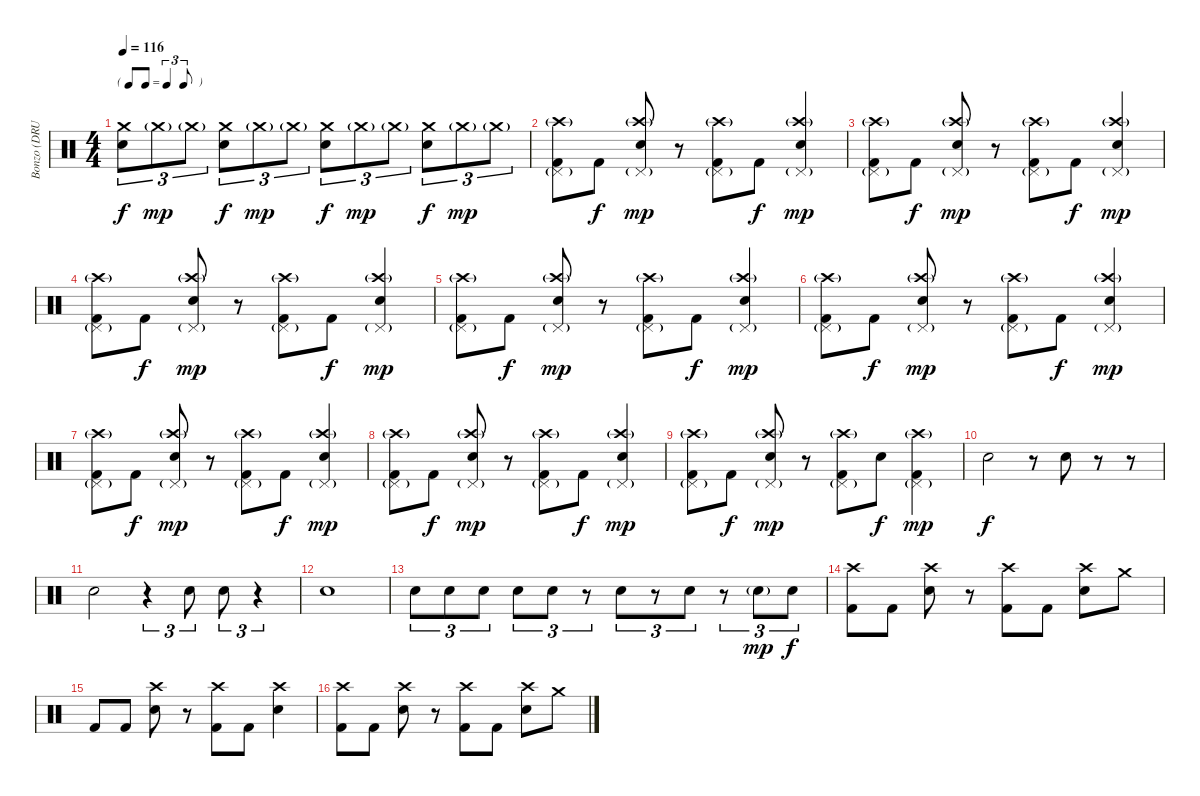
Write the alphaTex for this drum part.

\track ("Bonzo (DRUMS)" "Bonzo (DRU") {instrument percussion}
\staff {score}
\articulation defaults
\ts (4 4)
\tf triplet8th
\tempo 116
\clef neutral
\ks c
("Crash medium (hit)" "Snare (hit) 2").8{tu (3 2) dy f} "Crash medium (hit)"{g}.8{tu (3 2) dy mp} "Crash medium (hit)"{g}.8{tu (3 2)} ("Crash medium (hit)" "Snare (hit) 2").8{tu (3 2) dy f} "Crash medium (hit)"{g}.8{tu (3 2) dy mp} "Crash medium (hit)"{g}.8{tu (3 2)} ("Crash medium (hit)" "Snare (hit) 2").8{tu (3 2) dy f} "Crash medium (hit)"{g}.8{tu (3 2) dy mp} "Crash medium (hit)"{g}.8{tu (3 2)} ("Crash medium (hit)" "Snare (hit) 2").8{tu (3 2) dy f} "Crash medium (hit)"{g}.8{tu (3 2) dy mp} "Crash medium (hit)"{g}.8{tu (3 2)} |
("Crash high (hit)"{g} "Pedal Hi-Hat (hit)"{g} "Kick (hit) 2").8 "Kick (hit) 2".8{dy f} ("Crash high (hit)"{g} "Pedal Hi-Hat (hit)"{g} "Snare (hit) 2").8{dy mp} r.8 ("Crash high (hit)"{g} "Pedal Hi-Hat (hit)"{g} "Kick (hit) 2").8 "Kick (hit) 2".8{dy f} ("Crash high (hit)"{g} "Pedal Hi-Hat (hit)"{g} "Snare (hit) 2").4{dy mp} |
("Crash high (hit)"{g} "Pedal Hi-Hat (hit)"{g} "Kick (hit) 2").8 "Kick (hit) 2".8{dy f} ("Crash high (hit)"{g} "Pedal Hi-Hat (hit)"{g} "Snare (hit) 2").8{dy mp} r.8 ("Crash high (hit)"{g} "Pedal Hi-Hat (hit)"{g} "Kick (hit) 2").8 "Kick (hit) 2".8{dy f} ("Crash high (hit)"{g} "Pedal Hi-Hat (hit)"{g} "Snare (hit) 2").4{dy mp} |
("Crash high (hit)"{g} "Pedal Hi-Hat (hit)"{g} "Kick (hit) 2").8 "Kick (hit) 2".8{dy f} ("Crash high (hit)"{g} "Pedal Hi-Hat (hit)"{g} "Snare (hit) 2").8{dy mp} r.8 ("Crash high (hit)"{g} "Pedal Hi-Hat (hit)"{g} "Kick (hit) 2").8 "Kick (hit) 2".8{dy f} ("Crash high (hit)"{g} "Pedal Hi-Hat (hit)"{g} "Snare (hit) 2").4{dy mp} |
("Crash high (hit)"{g} "Pedal Hi-Hat (hit)"{g} "Kick (hit) 2").8 "Kick (hit) 2".8{dy f} ("Crash high (hit)"{g} "Pedal Hi-Hat (hit)"{g} "Snare (hit) 2").8{dy mp} r.8 ("Crash high (hit)"{g} "Pedal Hi-Hat (hit)"{g} "Kick (hit) 2").8 "Kick (hit) 2".8{dy f} ("Crash high (hit)"{g} "Pedal Hi-Hat (hit)"{g} "Snare (hit) 2").4{dy mp} |
("Crash high (hit)"{g} "Pedal Hi-Hat (hit)"{g} "Kick (hit) 2").8 "Kick (hit) 2".8{dy f} ("Crash high (hit)"{g} "Pedal Hi-Hat (hit)"{g} "Snare (hit) 2").8{dy mp} r.8 ("Crash high (hit)"{g} "Pedal Hi-Hat (hit)"{g} "Kick (hit) 2").8 "Kick (hit) 2".8{dy f} ("Crash high (hit)"{g} "Pedal Hi-Hat (hit)"{g} "Snare (hit) 2").4{dy mp} |
("Crash high (hit)"{g} "Pedal Hi-Hat (hit)"{g} "Kick (hit) 2").8 "Kick (hit) 2".8{dy f} ("Crash high (hit)"{g} "Pedal Hi-Hat (hit)"{g} "Snare (hit) 2").8{dy mp} r.8 ("Crash high (hit)"{g} "Pedal Hi-Hat (hit)"{g} "Kick (hit) 2").8 "Kick (hit) 2".8{dy f} ("Crash high (hit)"{g} "Pedal Hi-Hat (hit)"{g} "Snare (hit) 2").4{dy mp} |
("Crash high (hit)"{g} "Pedal Hi-Hat (hit)"{g} "Kick (hit) 2").8 "Kick (hit) 2".8{dy f} ("Crash high (hit)"{g} "Pedal Hi-Hat (hit)"{g} "Snare (hit) 2").8{dy mp} r.8 ("Crash high (hit)"{g} "Pedal Hi-Hat (hit)"{g} "Kick (hit) 2").8 "Kick (hit) 2".8{dy f} ("Crash high (hit)"{g} "Pedal Hi-Hat (hit)"{g} "Snare (hit) 2").4{dy mp} |
("Crash high (hit)"{g} "Pedal Hi-Hat (hit)"{g} "Kick (hit) 2").8 "Kick (hit) 2".8{dy f} ("Crash high (hit)"{g} "Pedal Hi-Hat (hit)"{g} "Snare (hit) 2").8{dy mp} r.8 ("Crash high (hit)"{g} "Pedal Hi-Hat (hit)"{g} "Kick (hit) 2").8 "Snare (hit) 2".8{dy f} ("Crash high (hit)"{g} "Pedal Hi-Hat (hit)"{g} "Kick (hit) 2").4{dy mp} |
"Snare (hit) 2".2{dy f} r.8 "Snare (hit) 2".8 r.8 r.8 |
"Snare (hit) 2".2 r.4{tu (3 2)} "Snare (hit) 2".8{tu (3 2)} "Snare (hit) 2".8{tu (3 2)} r.4{tu (3 2)} |
"Snare (hit) 2".1 |
"Snare (hit) 2".8{tu (3 2)} "Snare (hit) 2".8{tu (3 2)} "Snare (hit) 2".8{tu (3 2)} "Snare (hit) 2".8{tu (3 2)} "Snare (hit) 2".8{tu (3 2)} r.8{tu (3 2)} "Snare (hit) 2".8{tu (3 2)} r.8{tu (3 2)} "Snare (hit) 2".8{tu (3 2)} r.8{tu (3 2)} "Snare (hit) 2"{g}.8{tu (3 2) dy mp} "Snare (hit) 2".8{tu (3 2) dy f} |
("Crash high (hit)" "Kick (hit) 2").8 "Kick (hit) 2".8 ("Crash high (hit)" "Snare (hit) 2").8 r.8 ("Crash high (hit)" "Kick (hit) 2").8 "Kick (hit) 2".8 ("Crash high (hit)" "Snare (hit) 2").8 "Crash medium (hit)".8 |
"Kick (hit) 2".8 "Kick (hit) 2".8 ("Crash high (hit)" "Snare (hit) 2").8 r.8 ("Crash high (hit)" "Kick (hit) 2").8 "Kick (hit) 2".8 ("Crash high (hit)" "Snare (hit) 2").4 |
("Crash high (hit)" "Kick (hit) 2").8 "Kick (hit) 2".8 ("Crash high (hit)" "Snare (hit) 2").8 r.8 ("Crash high (hit)" "Kick (hit) 2").8 "Kick (hit) 2".8 ("Crash high (hit)" "Snare (hit) 2").8 "Crash medium (hit)".8
